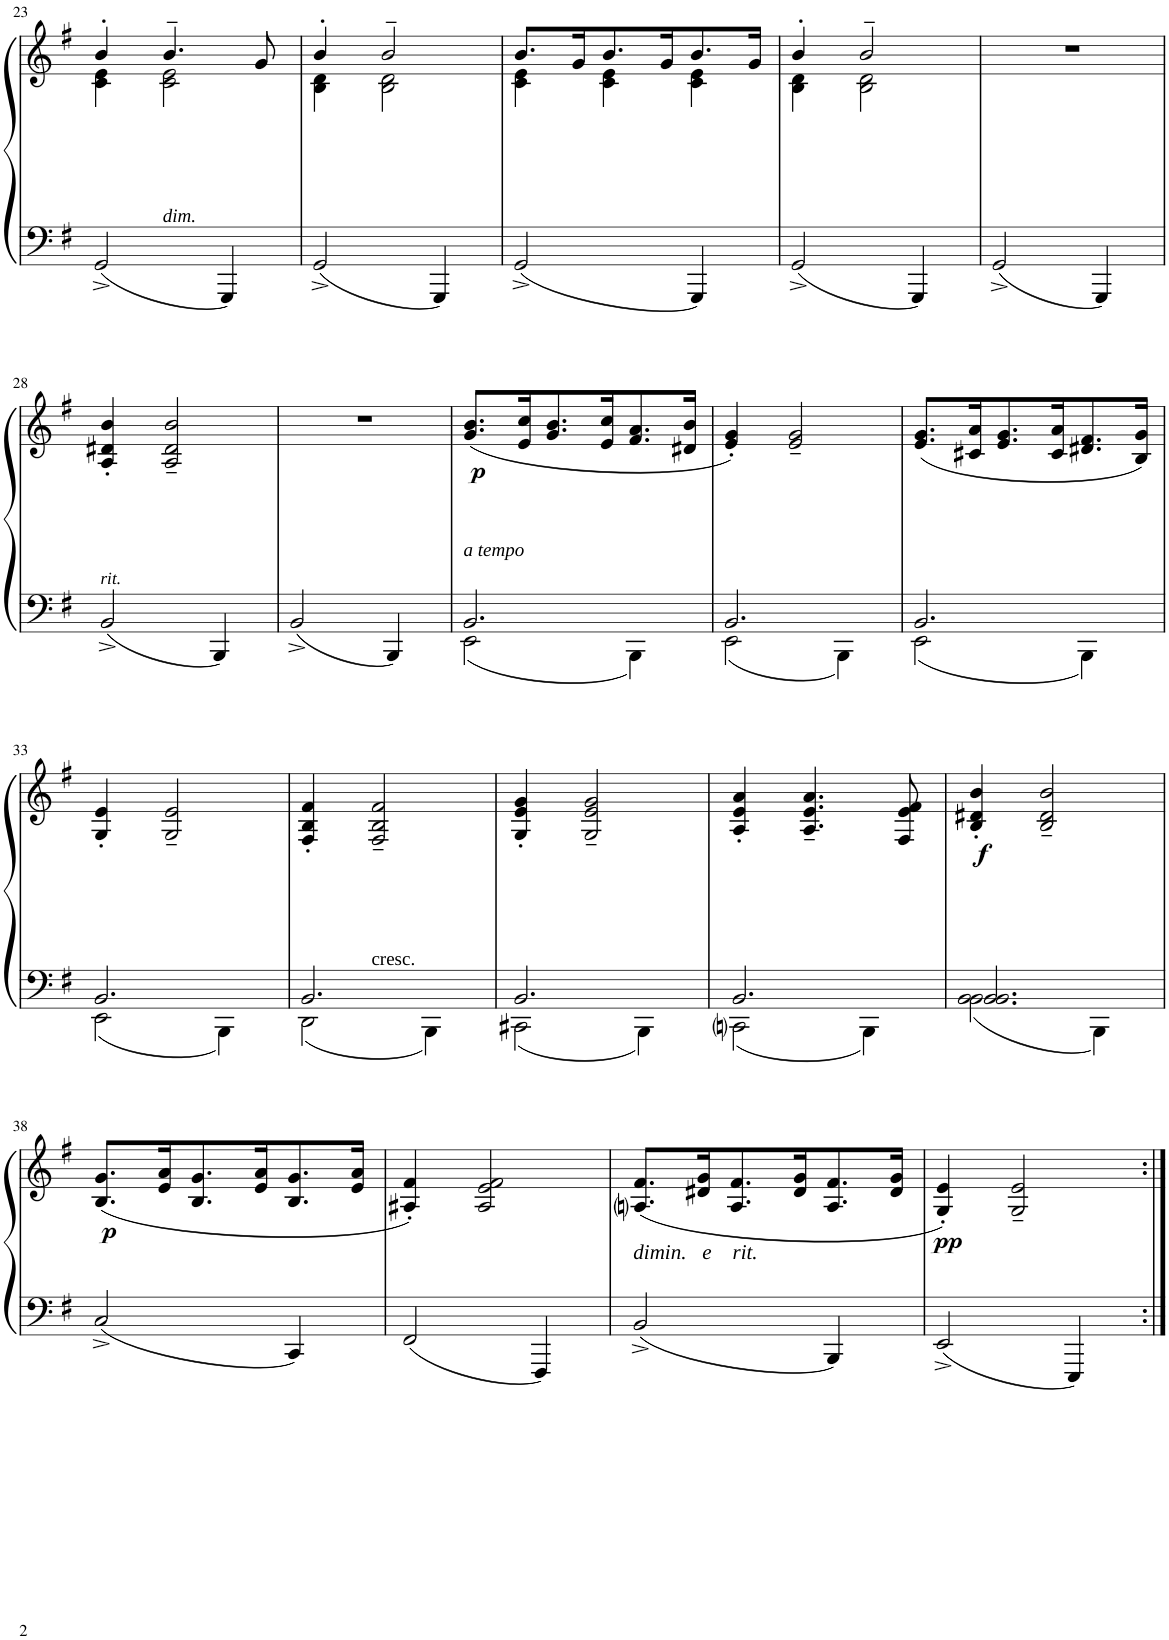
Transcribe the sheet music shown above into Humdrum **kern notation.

**kern	**kern	**dynam
*part1	*part1	*part1
*staff2	*staff1	*staff1/2
*I"Midi_1	*	*
!!LO:PB:g=z
*clefF4	*clefG2	*
*k[f#]	*k[f#]	*
*G:	*G:	*
*M3/4	*M3/4	*
=23	=23	=23
*	*^	*
2GG^/	4b'/	4c\ 4e\	.
!	!LO:TX:b:i:t=dim.	!	!
.	4.b~/	2c\ 2e\	.
4GGG/	.	.	.
.	8g/	.	.
=24	=24	=24	=24
2GG^/	4b'/	4B\ 4d\	.
.	2b~/	2B\ 2d\	.
4GGG/	.	.	.
=25	=25	=25	=25
2GG^/	8.b/L	4c\ 4e\	.
.	16g/K	.	.
.	8.b/	4c\ 4e\	.
.	16g/K	.	.
4GGG/	8.b/	4c\ 4e\	.
.	16g/Jk	.	.
=26	=26	=26	=26
2GG^/	4b'/	4B\ 4d\	.
.	2b~/	2B\ 2d\	.
4GGG/	.	.	.
=27	=27	=27	=27
2GG^/	2.r	2ryy	.
4GGG/	.	4ryy	.
!!LO:LB:g=z
=28	=28	=28	=28
*^	*	*	*
!	!	!LO:TX:b:i:t=rit.	!	!
*	*	*v	*v	*
2BB^/	2ryy	4A/' 4d#X/' 4b/'	.
.	.	2A/~ 2d#/~ 2b/~	.
4BBB/	4ryy	.	.
=29	=29	=29	=29
2BB^/	2ryy	2.r	.
4BBB/	4ryy	.	.
=30	=30	=30	=30
!LO:TX:a:i:t=a tempo	!	!	!
!	!	!	!LO:DY:b
2.BB/	2EE\	(8.g/ 8.b/L	p
.	.	16e/ 16cc/K	.
.	.	8.g/ 8.b/	.
.	.	16e/ 16cc/K	.
.	4BBB\	8.f#/ 8.a/	.
.	.	16d#X/ 16b/Jk	.
=31	=31	=31	=31
2.BB/	2EE\	4e/' 4g/')	.
.	.	2e/~ 2g/~	.
.	4BBB\	.	.
=32	=32	=32	=32
2.BB/	2EE\	(8.e/ 8.g/L	.
.	.	16c#X/ 16a/K	.
.	.	8.e/ 8.g/	.
.	.	16c#/ 16a/K	.
.	4BBB\	8.d#X/ 8.f#/	.
.	.	16B/ 16g/Jk)	.
!!LO:LB:g=z
=33	=33	=33	=33
2.BB/	2EE\	4G/' 4e/'	.
.	.	2G/~ 2e/~	.
.	4BBB\	.	.
=34	=34	=34	=34
2.BB/	2DD\	4F#/' 4B/' 4f#/'	.
!	!	!LO:TX:b:t=cresc.	!
.	.	2F#/~ 2B/~ 2f#/~	.
.	4BBB\	.	.
=35	=35	=35	=35
2.BB/	2CC#X\	4G/' 4e/' 4g/'	.
.	.	2G/~ 2e/~ 2g/~	.
.	4BBB\	.	.
=36	=36	=36	=36
2.BB/	2CCni\	4A/' 4e/' 4a/'	.
.	.	4.A/~ 4.e/~ 4.a/~	.
.	4BBB\	.	.
.	.	8F#/ 8e/ 8f#/	.
=37	=37	=37	=37
!	!	!	!LO:DY:b
2.BB/ 2.BB/	2BB\ 2BB\	4B/' 4d#X/' 4b/'	f
.	.	2B/~ 2d#/~ 2b/~	.
.	4BBB\	.	.
!!LO:LB:g=z
=38	=38	=38	=38
!	!	!	!LO:DY:b
*v	*v	*	*
2C^/	(8.B/ 8.g/L	p
.	16e/ 16a/K	.
.	8.B/ 8.g/	.
.	16e/ 16a/K	.
4CC/	8.B/ 8.g/	.
.	16e/ 16a/Jk	.
=39	=39	=39
2FF#/	4A#X/' 4f#/')	.
.	2A#/ 2e/ 2f#/	.
4FFF#/	.	.
=40	=40	=40
!LO:TX:a:i:t=dimin.   e    rit.	!	!
2BB^/	(8.Ani/ 8.f#/L	.
.	16d#X/ 16g/K	.
.	8.A/ 8.f#/	.
.	16d#/ 16g/K	.
4BBB/	8.A/ 8.f#/	.
.	16d#/ 16g/Jk	.
=41	=41	=41
!	!	!LO:DY:b
2EE^/	4G/' 4e/')	pp
.	2G/~ 2e/~	.
4EEE/	.	.
=:|!	=:|!	=:|!
*-	*-	*-
